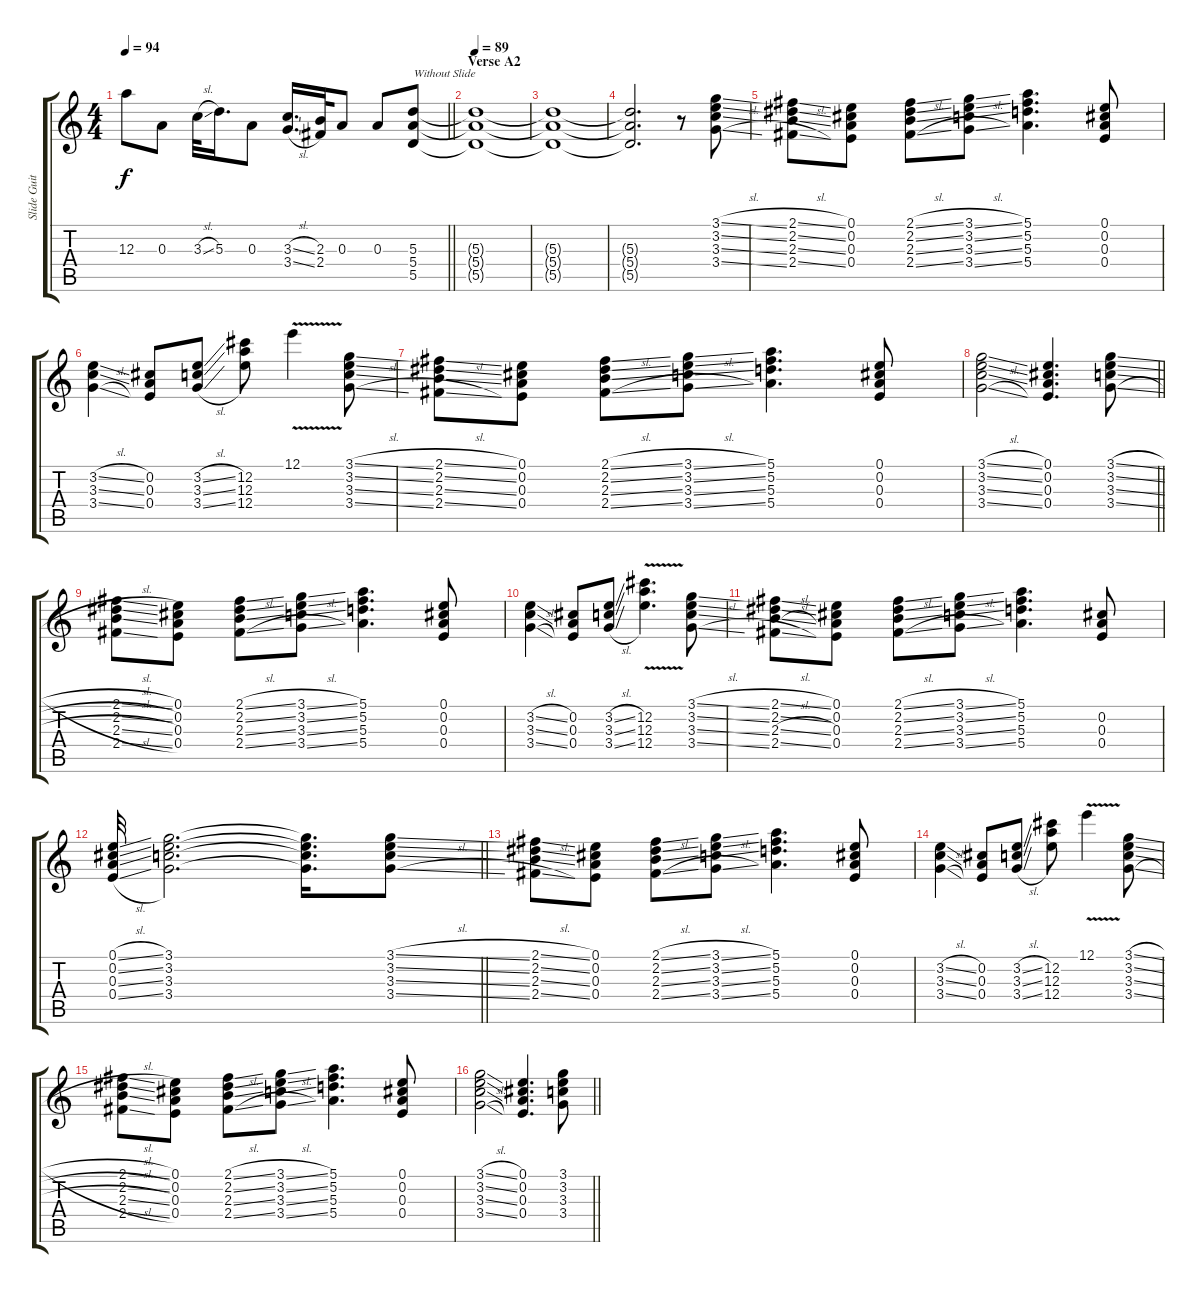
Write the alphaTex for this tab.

\track ("Slide Guitar R" "Slide Guit") {instrument distortionguitar}
\staff {score tabs}
\tuning (E4 Db4 A3 E3 A2 E2) {hide}
\ts (4 4)
\tempo 94
\clef g2
\barLineRight lightlight
\ks c
12.3{t}.8{dy f} 0.3.8 3.3{sl}.32 5.3.16{d} 0.3.8 (3.3{sl} 3.4{sl}).16{d} (2.3 2.4).32 0.3.8 0.3.8 (5.3 5.4 5.5).8{txt "Without Slide"} |
\section ("" "Verse A2")
\tempo 89
(5.3{t} 5.4{t} 5.5{t}).1 |
(5.3{t} 5.4{t} 5.5{t}).1 |
(5.3{t} 5.4{t} 5.5{t}).2{d} r.8 (3.1{sl} 3.2{sl} 3.3{sl} 3.4{sl}).8 |
(2.1{sl} 2.2{sl} 2.3{sl} 2.4{sl}).8 (0.1 0.2 0.3 0.4).8 (2.1{sl} 2.2{sl} 2.3{sl} 2.4{sl}).8 (3.1{sl} 3.2{sl} 3.3{sl} 3.4{sl}).8 (5.1 5.2 5.3 5.4).4{d} (0.1 0.2 0.3 0.4).8 |
(3.2{sl} 3.3{sl} 3.4{sl}).4 (0.2 0.3 0.4).8 (3.2{sl} 3.3{sl} 3.4{sl}).8 (12.2 12.3 12.4).8 12.1{v}.4 (3.1{sl} 3.2{sl} 3.3{sl} 3.4{sl}).8 |
(2.1{sl} 2.2{sl} 2.3{sl} 2.4{sl}).8 (0.1 0.2 0.3 0.4).8 (2.1{sl} 2.2{sl} 2.3{sl} 2.4{sl}).8 (3.1{sl} 3.2{sl} 3.3{sl} 3.4{sl}).8 (5.1 5.2 5.3 5.4).4{d} (0.1 0.2 0.3 0.4).8 |
\barLineRight lightlight
(3.1{sl} 3.2{sl} 3.3{sl} 3.4{sl}).2 (0.1 0.2 0.3 0.4).4{d} (3.1{sl} 3.2{sl} 3.3{sl} 3.4{sl}).8 |
(2.1{sl} 2.2{sl} 2.3{sl} 2.4{sl}).8 (0.1 0.2 0.3 0.4).8 (2.1{sl} 2.2{sl} 2.3{sl} 2.4{sl}).8 (3.1{sl} 3.2{sl} 3.3{sl} 3.4{sl}).8 (5.1 5.2 5.3 5.4).4{d} (0.1 0.2 0.3 0.4).8 |
(3.2{sl} 3.3{sl} 3.4{sl}).4 (0.2 0.3 0.4).8 (3.2{sl} 3.3{sl} 3.4{sl}).8 (12.2{v} 12.3{v} 12.4{v}).4{d} (3.1{sl} 3.2{sl} 3.3{ss} 3.4{sl}).8 |
(2.1{sl} 2.2{sl} 2.3{sl} 2.4{sl}).8 (0.1 0.2 0.3 0.4).8 (2.1{sl} 2.2{sl} 2.3{sl} 2.4{sl}).8 (3.1{sl} 3.2{sl} 3.3{sl} 3.4{sl}).8 (5.1 5.2 5.3 5.4).4{d} (0.2 0.3 0.4).8 |
\barLineRight lightlight
(0.1{sl} 0.2{sl} 0.3{sl} 0.4{sl}).32 (3.1 3.2 3.3 3.4).2{d} (3.1{t} 3.2{t} 3.3{t} 3.4{t}).16{d} (3.1{sl} 3.2{sl} 3.3{sl} 3.4{sl}).8 |
(2.1{sl} 2.2{sl} 2.3{sl} 2.4{sl}).8 (0.1 0.2 0.3 0.4).8 (2.1{sl} 2.2{sl} 2.3{sl} 2.4{sl}).8 (3.1{sl} 3.2{sl} 3.3{sl} 3.4{sl}).8 (5.1 5.2 5.3 5.4).4{d} (0.1 0.2 0.3 0.4).8 |
(3.2{sl} 3.3{sl} 3.4{sl}).4 (0.2 0.3 0.4).8 (3.2{sl} 3.3{sl} 3.4{sl}).8 (12.2 12.3 12.4).8 12.1{v}.4 (3.1{sl} 3.2{sl} 3.3{sl} 3.4{sl}).8 |
(2.1{sl} 2.2{sl} 2.3{sl} 2.4{sl}).8 (0.1 0.2 0.3 0.4).8 (2.1{sl} 2.2{sl} 2.3{sl} 2.4{sl}).8 (3.1{sl} 3.2{sl} 3.3{sl} 3.4{sl}).8 (5.1 5.2 5.3 5.4).4{d} (0.1 0.2 0.3 0.4).8 |
\barLineRight lightlight
(3.1{sl} 3.2{sl} 3.3{sl} 3.4{sl}).2 (0.1 0.2 0.3 0.4).4{d} (3.1{sl} 3.2{sl} 3.3{sl} 3.4{sl}).8
